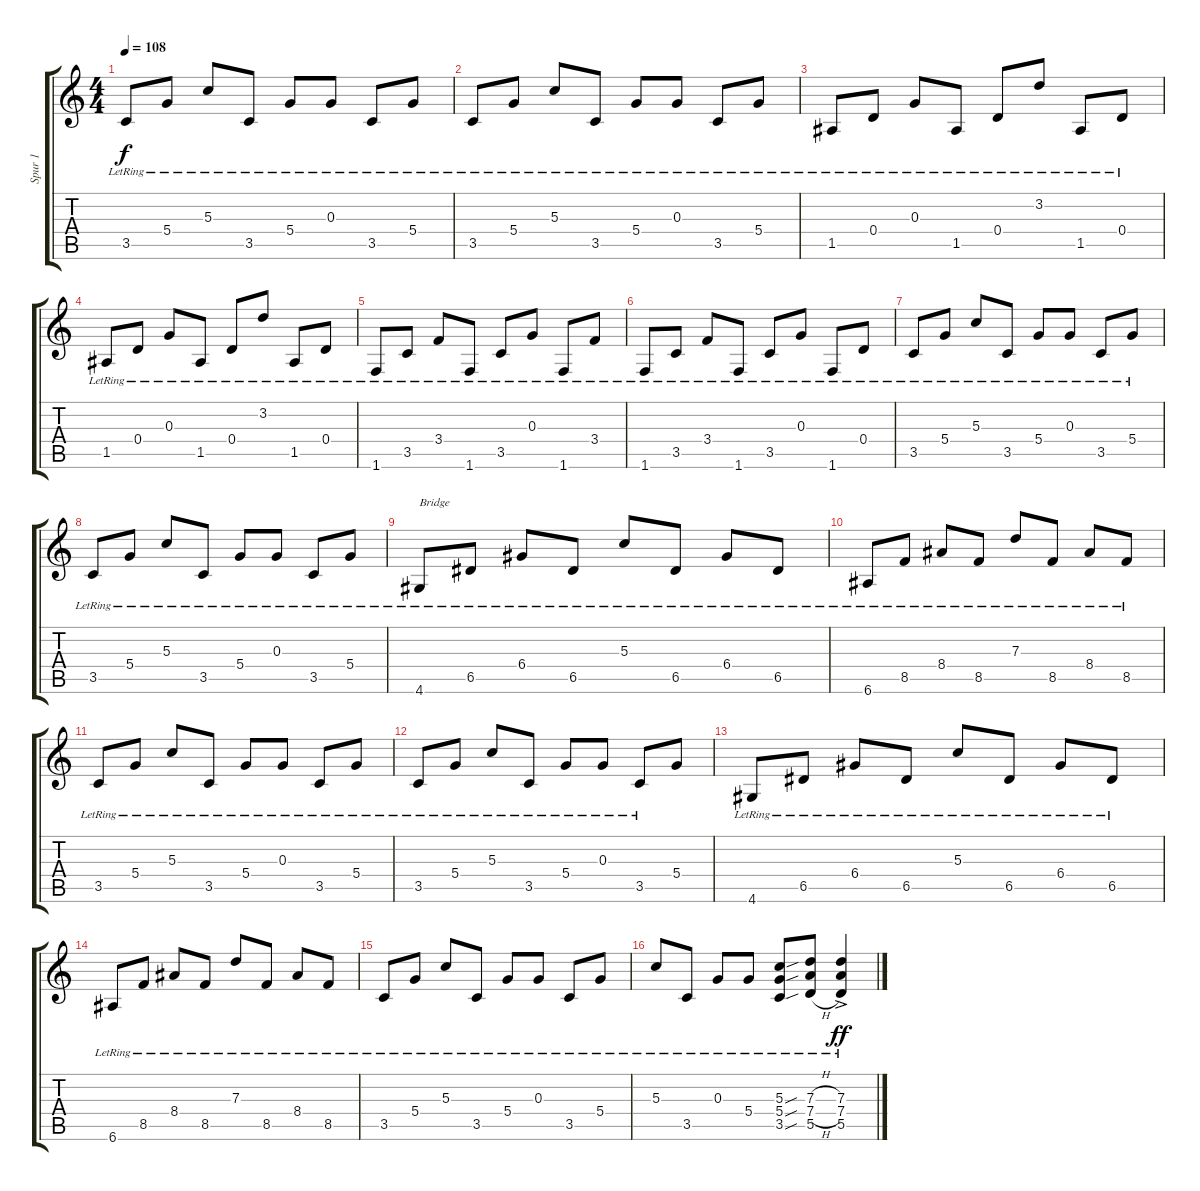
\track ("Spur 1" "Spur 1") {instrument electricguitarclean}
\staff {score tabs}
\tuning (E4 B3 G3 D3 A2 E2) {hide}
\ts (4 4)
\tempo 108
\clef g2
\ks c
3.5{lr}.8{dy f} 5.4{lr}.8 5.3{lr}.8 3.5{lr}.8 5.4{lr}.8 0.3{lr}.8 3.5{lr}.8 5.4{lr}.8 |
3.5{lr}.8 5.4{lr}.8 5.3{lr}.8 3.5{lr}.8 5.4{lr}.8 0.3{lr}.8 3.5{lr}.8 5.4{lr}.8 |
1.5{lr}.8 0.4{lr}.8 0.3{lr}.8 1.5{lr}.8 0.4{lr}.8 3.2{lr}.8 1.5{lr}.8 0.4{lr}.8 |
1.5{lr}.8 0.4{lr}.8 0.3{lr}.8 1.5{lr}.8 0.4{lr}.8 3.2{lr}.8 1.5{lr}.8 0.4{lr}.8 |
1.6{lr}.8 3.5{lr}.8 3.4{lr}.8 1.6{lr}.8 3.5{lr}.8 0.3{lr}.8 1.6{lr}.8 3.4{lr}.8 |
1.6{lr}.8 3.5{lr}.8 3.4{lr}.8 1.6{lr}.8 3.5{lr}.8 0.3{lr}.8 1.6{lr}.8 0.4{lr}.8 |
3.5{lr}.8 5.4{lr}.8 5.3{lr}.8 3.5{lr}.8 5.4{lr}.8 0.3{lr}.8 3.5{lr}.8 5.4{lr}.8 |
3.5{lr}.8 5.4{lr}.8 5.3{lr}.8 3.5{lr}.8 5.4{lr}.8 0.3{lr}.8 3.5{lr}.8 5.4{lr}.8 |
4.6{lr}.8{txt "Bridge"} 6.5{lr}.8 6.4{lr}.8 6.5{lr}.8 5.3{lr}.8 6.5{lr}.8 6.4{lr}.8 6.5{lr}.8 |
6.6{lr}.8 8.5{lr}.8 8.4{lr}.8 8.5{lr}.8 7.3{lr}.8 8.5{lr}.8 8.4{lr}.8 8.5{lr}.8 |
3.5{lr}.8 5.4{lr}.8 5.3{lr}.8 3.5{lr}.8 5.4{lr}.8 0.3{lr}.8 3.5{lr}.8 5.4{lr}.8 |
3.5{lr}.8 5.4{lr}.8 5.3{lr}.8 3.5{lr}.8 5.4{lr}.8 0.3{lr}.8 3.5{lr}.8 5.4.8 |
4.6{lr}.8 6.5{lr}.8 6.4{lr}.8 6.5{lr}.8 5.3{lr}.8 6.5{lr}.8 6.4{lr}.8 6.5{lr}.8 |
6.6{lr}.8 8.5{lr}.8 8.4{lr}.8 8.5{lr}.8 7.3{lr}.8 8.5{lr}.8 8.4{lr}.8 8.5{lr}.8 |
3.5{lr}.8 5.4{lr}.8 5.3{lr}.8 3.5{lr}.8 5.4{lr}.8 0.3{lr}.8 3.5{lr}.8 5.4{lr}.8 |
5.3{lr}.8 3.5{lr}.8 0.3{lr}.8 5.4{lr}.8 (5.3{sou lr} 5.4{sou lr} 3.5{sou lr}).8 (7.3{h lr} 7.4{h lr} 5.5{h lr}).8 (7.3{ac lr} 7.4{ac lr} 5.5{ac lr}).4{dy ff}
